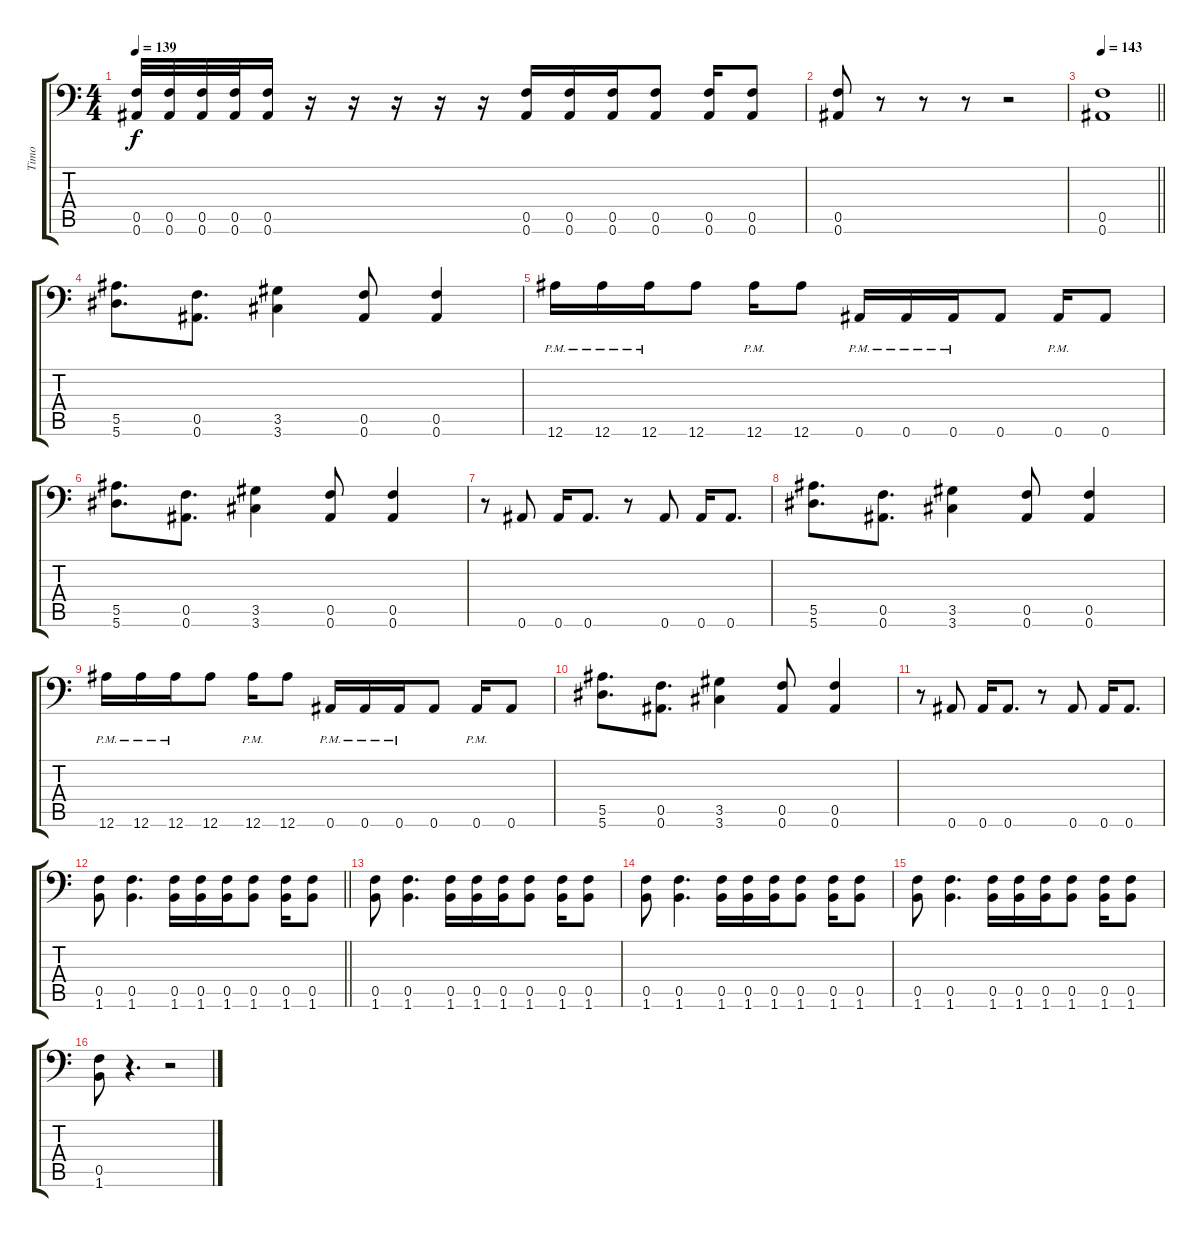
\track ("Timo" "Timo") {instrument distortionguitar}
\staff {score tabs}
\tuning (C4 G3 Eb3 Bb2 F2 Bb1) {hide}
\ts (4 4)
\tempo 139
\clef f4
\ks c
(0.5 0.6).32{dy f} (0.5 0.6).32 (0.5 0.6).32 (0.5 0.6).32 (0.5 0.6).16 r.16 r.16 r.16 r.16 r.16 (0.5 0.6).16 (0.5 0.6).16 (0.5 0.6).16 (0.5 0.6).8 (0.5 0.6).16 (0.5 0.6).8 |
(0.5 0.6).8 r.8 r.8 r.8 r.2 |
\tempo 143
\barLineRight lightlight
(0.5 0.6).1 |
\section ("" "")
(5.5 5.6).8{d} (0.5 0.6).8{d} (3.5 3.6).4 (0.5 0.6).8 (0.5 0.6).4 |
12.6{pm}.16 12.6{pm}.16 12.6{pm}.16 12.6.8 12.6{pm}.16 12.6.8 0.6{pm}.16 0.6{pm}.16 0.6{pm}.16 0.6.8 0.6{pm}.16 0.6.8 |
(5.5 5.6).8{d} (0.5 0.6).8{d} (3.5 3.6).4 (0.5 0.6).8 (0.5 0.6).4 |
r.8 0.6.8 0.6.16 0.6.8{d} r.8 0.6.8 0.6.16 0.6.8{d} |
(5.5 5.6).8{d} (0.5 0.6).8{d} (3.5 3.6).4 (0.5 0.6).8 (0.5 0.6).4 |
12.6{pm}.16 12.6{pm}.16 12.6{pm}.16 12.6.8 12.6{pm}.16 12.6.8 0.6{pm}.16 0.6{pm}.16 0.6{pm}.16 0.6.8 0.6{pm}.16 0.6.8 |
(5.5 5.6).8{d} (0.5 0.6).8{d} (3.5 3.6).4 (0.5 0.6).8 (0.5 0.6).4 |
r.8 0.6.8 0.6.16 0.6.8{d} r.8 0.6.8 0.6.16 0.6.8{d} |
\barLineRight lightlight
(0.5 1.6).8 (0.5 1.6).4{d} (0.5 1.6).16 (0.5 1.6).16 (0.5 1.6).16 (0.5 1.6).8 (0.5 1.6).16 (0.5 1.6).8 |
\section ("" "")
(0.5 1.6).8 (0.5 1.6).4{d} (0.5 1.6).16 (0.5 1.6).16 (0.5 1.6).16 (0.5 1.6).8 (0.5 1.6).16 (0.5 1.6).8 |
(0.5 1.6).8 (0.5 1.6).4{d} (0.5 1.6).16 (0.5 1.6).16 (0.5 1.6).16 (0.5 1.6).8 (0.5 1.6).16 (0.5 1.6).8 |
(0.5 1.6).8 (0.5 1.6).4{d} (0.5 1.6).16 (0.5 1.6).16 (0.5 1.6).16 (0.5 1.6).8 (0.5 1.6).16 (0.5 1.6).8 |
(0.5 1.6).8 r.4{d} r.2
